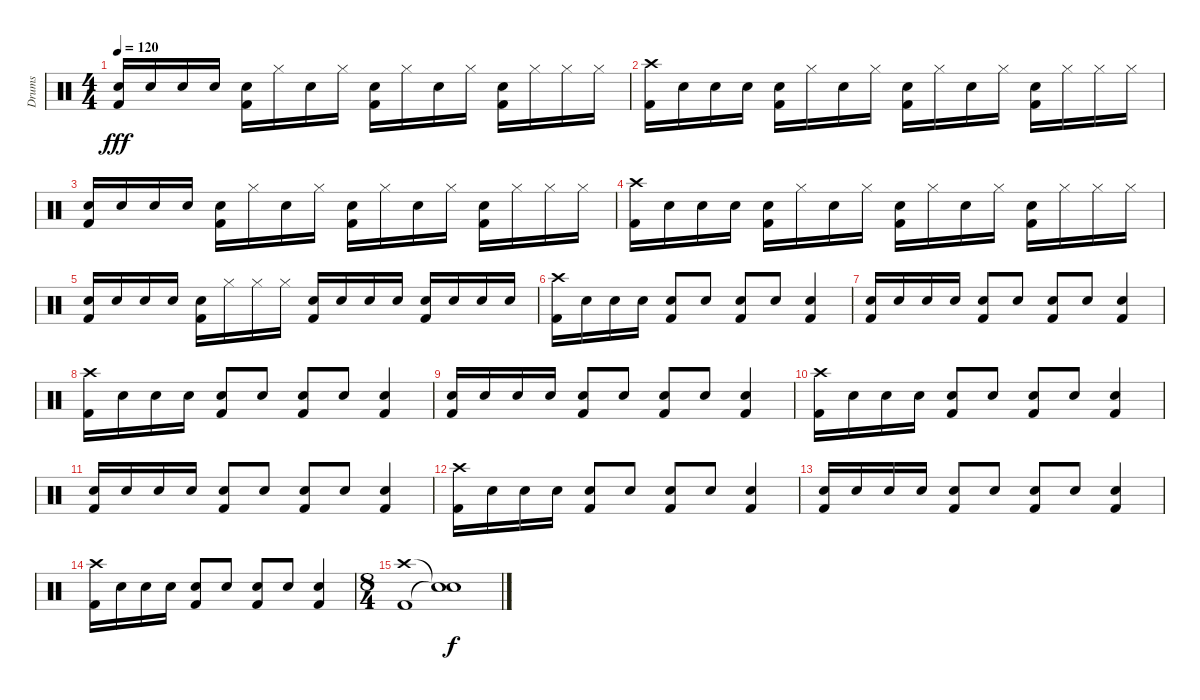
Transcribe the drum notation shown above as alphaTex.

\track ("Drums" "Drums") {instrument percussion}
\staff {score}
\articulation defaults
\ts (4 4)
\tempo 120
\clef neutral
\ks c
("Snare (hit) 2" "Kick (hit) 2").16{dy fff} "Snare (hit) 2".16 "Snare (hit) 2".16 "Snare (hit) 2".16 ("Snare (hit) 2" "Kick (hit) 2").16 "Hi-Hat (closed)".16 "Snare (hit) 2".16 "Hi-Hat (closed)".16 ("Snare (hit) 2" "Kick (hit) 2").16 "Hi-Hat (closed)".16 "Snare (hit) 2".16 "Hi-Hat (closed)".16 ("Snare (hit) 2" "Kick (hit) 2").16 "Hi-Hat (closed)".16 "Hi-Hat (closed)".16 "Hi-Hat (closed)".16 |
("Crash high (hit)" "Kick (hit) 2").16 "Snare (hit) 2".16 "Snare (hit) 2".16 "Snare (hit) 2".16 ("Snare (hit) 2" "Kick (hit) 2").16 "Hi-Hat (closed)".16 "Snare (hit) 2".16 "Hi-Hat (closed)".16 ("Snare (hit) 2" "Kick (hit) 2").16 "Hi-Hat (closed)".16 "Snare (hit) 2".16 "Hi-Hat (closed)".16 ("Snare (hit) 2" "Kick (hit) 2").16 "Hi-Hat (closed)".16 "Hi-Hat (closed)".16 "Hi-Hat (closed)".16 |
("Snare (hit) 2" "Kick (hit) 2").16 "Snare (hit) 2".16 "Snare (hit) 2".16 "Snare (hit) 2".16 ("Snare (hit) 2" "Kick (hit) 2").16 "Hi-Hat (closed)".16 "Snare (hit) 2".16 "Hi-Hat (closed)".16 ("Snare (hit) 2" "Kick (hit) 2").16 "Hi-Hat (closed)".16 "Snare (hit) 2".16 "Hi-Hat (closed)".16 ("Snare (hit) 2" "Kick (hit) 2").16 "Hi-Hat (closed)".16 "Hi-Hat (closed)".16 "Hi-Hat (closed)".16 |
("Crash high (hit)" "Kick (hit) 2").16 "Snare (hit) 2".16 "Snare (hit) 2".16 "Snare (hit) 2".16 ("Snare (hit) 2" "Kick (hit) 2").16 "Hi-Hat (closed)".16 "Snare (hit) 2".16 "Hi-Hat (closed)".16 ("Snare (hit) 2" "Kick (hit) 2").16 "Hi-Hat (closed)".16 "Snare (hit) 2".16 "Hi-Hat (closed)".16 ("Snare (hit) 2" "Kick (hit) 2").16 "Hi-Hat (closed)".16 "Hi-Hat (closed)".16 "Hi-Hat (closed)".16 |
("Snare (hit) 2" "Kick (hit) 2").16 "Snare (hit) 2".16 "Snare (hit) 2".16 "Snare (hit) 2".16 ("Snare (hit) 2" "Kick (hit) 2").16 "Hi-Hat (closed)".16 "Hi-Hat (closed)".16 "Hi-Hat (closed)".16 ("Snare (hit) 2" "Kick (hit) 2").16 "Snare (hit) 2".16 "Snare (hit) 2".16 "Snare (hit) 2".16 ("Snare (hit) 2" "Kick (hit) 2").16 "Snare (hit) 2".16 "Snare (hit) 2".16 "Snare (hit) 2".16 |
("Crash high (hit)" "Kick (hit) 2").16 "Snare (hit) 2".16 "Snare (hit) 2".16 "Snare (hit) 2".16 ("Snare (hit) 2" "Kick (hit) 2").8 "Snare (hit) 2".8 ("Snare (hit) 2" "Kick (hit) 2").8 "Snare (hit) 2".8 ("Snare (hit) 2" "Kick (hit) 2").4 |
("Snare (hit) 2" "Kick (hit) 2").16 "Snare (hit) 2".16 "Snare (hit) 2".16 "Snare (hit) 2".16 ("Snare (hit) 2" "Kick (hit) 2").8 "Snare (hit) 2".8 ("Snare (hit) 2" "Kick (hit) 2").8 "Snare (hit) 2".8 ("Snare (hit) 2" "Kick (hit) 2").4 |
("Crash high (hit)" "Kick (hit) 2").16 "Snare (hit) 2".16 "Snare (hit) 2".16 "Snare (hit) 2".16 ("Snare (hit) 2" "Kick (hit) 2").8 "Snare (hit) 2".8 ("Snare (hit) 2" "Kick (hit) 2").8 "Snare (hit) 2".8 ("Snare (hit) 2" "Kick (hit) 2").4 |
("Snare (hit) 2" "Kick (hit) 2").16 "Snare (hit) 2".16 "Snare (hit) 2".16 "Snare (hit) 2".16 ("Snare (hit) 2" "Kick (hit) 2").8 "Snare (hit) 2".8 ("Snare (hit) 2" "Kick (hit) 2").8 "Snare (hit) 2".8 ("Snare (hit) 2" "Kick (hit) 2").4 |
("Crash high (hit)" "Kick (hit) 2").16 "Snare (hit) 2".16 "Snare (hit) 2".16 "Snare (hit) 2".16 ("Snare (hit) 2" "Kick (hit) 2").8 "Snare (hit) 2".8 ("Snare (hit) 2" "Kick (hit) 2").8 "Snare (hit) 2".8 ("Snare (hit) 2" "Kick (hit) 2").4 |
("Snare (hit) 2" "Kick (hit) 2").16 "Snare (hit) 2".16 "Snare (hit) 2".16 "Snare (hit) 2".16 ("Snare (hit) 2" "Kick (hit) 2").8 "Snare (hit) 2".8 ("Snare (hit) 2" "Kick (hit) 2").8 "Snare (hit) 2".8 ("Snare (hit) 2" "Kick (hit) 2").4 |
("Crash high (hit)" "Kick (hit) 2").16 "Snare (hit) 2".16 "Snare (hit) 2".16 "Snare (hit) 2".16 ("Snare (hit) 2" "Kick (hit) 2").8 "Snare (hit) 2".8 ("Snare (hit) 2" "Kick (hit) 2").8 "Snare (hit) 2".8 ("Snare (hit) 2" "Kick (hit) 2").4 |
("Snare (hit) 2" "Kick (hit) 2").16 "Snare (hit) 2".16 "Snare (hit) 2".16 "Snare (hit) 2".16 ("Snare (hit) 2" "Kick (hit) 2").8 "Snare (hit) 2".8 ("Snare (hit) 2" "Kick (hit) 2").8 "Snare (hit) 2".8 ("Snare (hit) 2" "Kick (hit) 2").4 |
("Crash high (hit)" "Kick (hit) 2").16 "Snare (hit) 2".16 "Snare (hit) 2".16 "Snare (hit) 2".16 ("Snare (hit) 2" "Kick (hit) 2").8 "Snare (hit) 2".8 ("Snare (hit) 2" "Kick (hit) 2").8 "Snare (hit) 2".8 ("Snare (hit) 2" "Kick (hit) 2").4 |
\ts (8 4)
("Crash high (hit)" "Kick (hit) 2").1 ("Snare (hit)"{t} "Snare (hit)"{t}).1{dy f}
